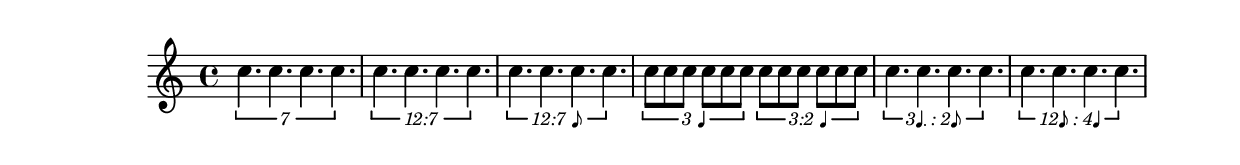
%% DO NOT EDIT this file manually; it is automatically
%% generated from LSR http://lsr.dsi.unimi.it
%% Make any changes in LSR itself, or in Documentation/snippets/new/ ,
%% and then run scripts/auxiliar/makelsr.py
%%
%% This file is in the public domain.
\version "2.17.25"

\header {
  lsrtags = "rhythms"

  texidoc = "
LilyPond also provides formatting functions to print tuplet numbers
different than the actual fraction, as well as to append a note value
to the tuplet number or tuplet fraction.

"
  doctitle = "Non-default tuplet numbers"
} % begin verbatim

\relative c'' {
  \once \override TupletNumber.text =
    #(tuplet-number::non-default-tuplet-denominator-text 7)
  \tuplet 3/2  { c4. c4. c4. c4. }
  \once \override TupletNumber.text =
    #(tuplet-number::non-default-tuplet-fraction-text 12 7)
  \tuplet 3/2  { c4. c4. c4. c4. }
  \once \override TupletNumber.text =
    #(tuplet-number::append-note-wrapper
      (tuplet-number::non-default-tuplet-fraction-text 12 7) "8")
  \tuplet 3/2  { c4. c4. c4. c4. }

  \once \override TupletNumber.text =
    #(tuplet-number::append-note-wrapper
      tuplet-number::calc-denominator-text "4")
  \tuplet 3/2  { c8 c8 c8 c8 c8 c8 }
  \once \override TupletNumber.text =
    #(tuplet-number::append-note-wrapper
      tuplet-number::calc-fraction-text "4")
  \tuplet 3/2  { c8 c8 c8 c8 c8 c8 }

  \once \override TupletNumber.text =
    #(tuplet-number::fraction-with-notes "4." "8")
  \tuplet 3/2  { c4. c4. c4. c4. }
  \once \override TupletNumber.text =
    #(tuplet-number::non-default-fraction-with-notes 12 "8" 4 "4")
  \tuplet 3/2  { c4. c4. c4. c4. }
}
